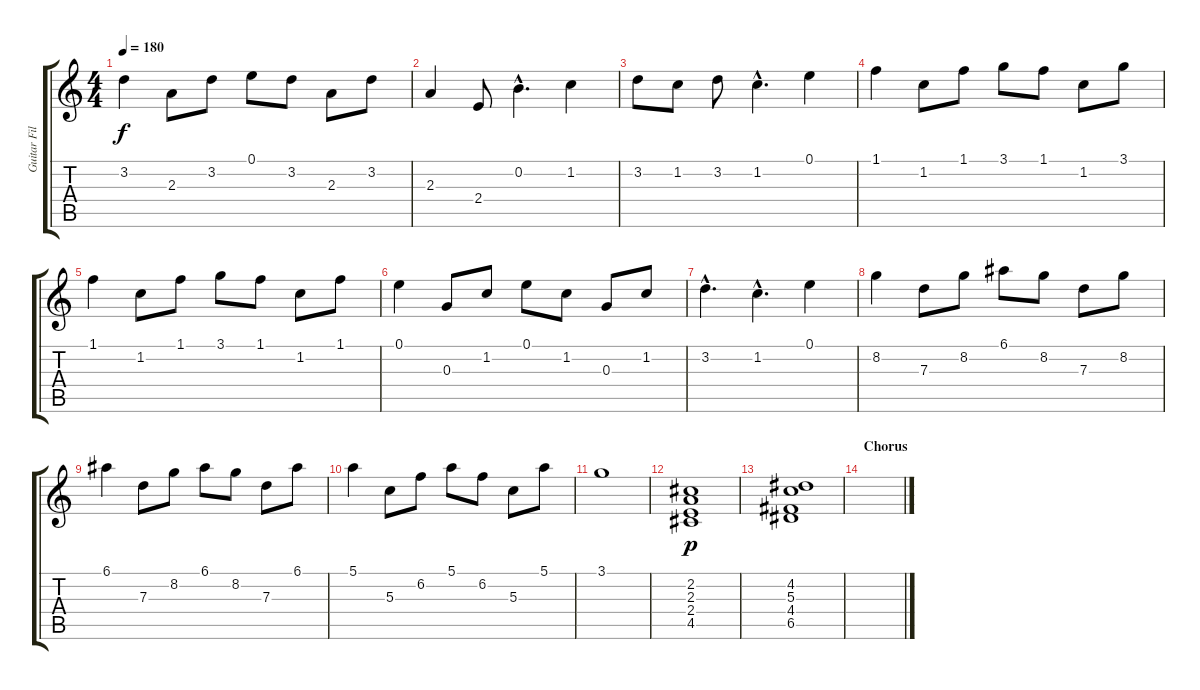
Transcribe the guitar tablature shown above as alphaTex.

\track ("Guitar Fills" "Guitar Fil") {instrument distortionguitar}
\staff {score tabs}
\tuning (E4 B3 G3 D3 A2 E2) {hide}
\ts (4 4)
\tempo 180
\clef g2
\ks c
3.2.4{dy f} 2.3.8 3.2.8 0.1.8 3.2.8 2.3.8 3.2.8 |
2.3.4 2.4.8 0.2{hac}.4{d} 1.2.4 |
3.2.8 1.2.8 3.2.8 1.2{hac}.4{d} 0.1.4 |
1.1.4 1.2.8 1.1.8 3.1.8 1.1.8 1.2.8 3.1.8 |
1.1.4 1.2.8 1.1.8 3.1.8 1.1.8 1.2.8 1.1.8 |
0.1.4 0.3.8 1.2.8 0.1.8 1.2.8 0.3.8 1.2.8 |
3.2{hac}.4{d} 1.2{hac}.4{d} 0.1.4 |
8.2.4 7.3.8 8.2.8 6.1.8 8.2.8 7.3.8 8.2.8 |
6.1.4 7.3.8 8.2.8 6.1.8 8.2.8 7.3.8 6.1.8 |
5.1.4 5.3.8 6.2.8 5.1.8 6.2.8 5.3.8 5.1.8 |
3.1.1 |
(2.2 2.3 2.4 4.5).1{dy p} |
(4.2 5.3 4.4 6.5).1 |
\section ("" "Chorus")
